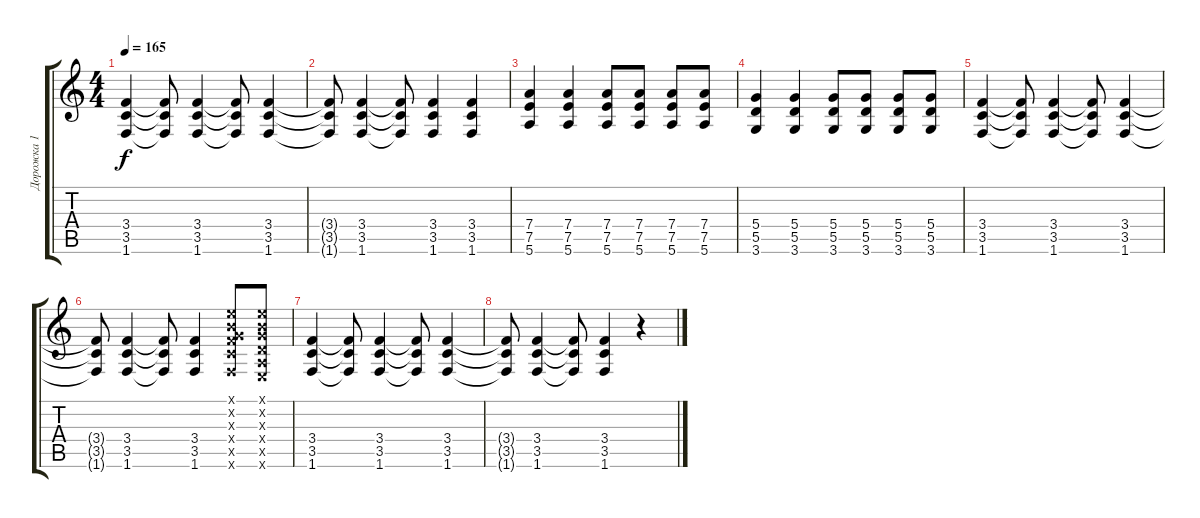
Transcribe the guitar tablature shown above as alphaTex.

\track ("Дорожка 1" "Дорожка 1") {instrument distortionguitar}
\staff {score tabs}
\tuning (E4 B3 G3 D3 A2 E2) {hide}
\ts (4 4)
\tempo 165
\clef g2
\ks c
(3.4 3.5 1.6).4{dy f} (3.4{t} 3.5{t} 1.6{t}).8 (3.4 3.5 1.6).4 (3.4{t} 3.5{t} 1.6{t}).8 (3.4 3.5 1.6).4 |
(3.4{t} 3.5{t} 1.6{t}).8 (3.4 3.5 1.6).4 (3.4{t} 3.5{t} 1.6{t}).8 (3.4 3.5 1.6).4 (3.4 3.5 1.6).4 |
(7.4 7.5 5.6).4 (7.4 7.5 5.6).4 (7.4 7.5 5.6).8 (7.4 7.5 5.6).8 (7.4 7.5 5.6).8 (7.4 7.5 5.6).8 |
(5.4 5.5 3.6).4 (5.4 5.5 3.6).4 (5.4 5.5 3.6).8 (5.4 5.5 3.6).8 (5.4 5.5 3.6).8 (5.4 5.5 3.6).8 |
(3.4 3.5 1.6).4 (3.4{t} 3.5{t} 1.6{t}).8 (3.4 3.5 1.6).4 (3.4{t} 3.5{t} 1.6{t}).8 (3.4 3.5 1.6).4 |
(3.4{t} 3.5{t} 1.6{t}).8 (3.4 3.5 1.6).4 (3.4{t} 3.5{t} 1.6{t}).8 (3.4 3.5 1.6).4 (0.1{x} 0.2{x} 0.3{x} 3.4{x} 3.5{x} 1.6{x}).8 (0.1{x} 0.2{x} 0.3{x} 0.4{x} 0.5{x} 0.6{x}).8 |
(3.4 3.5 1.6).4 (3.4{t} 3.5{t} 1.6{t}).8 (3.4 3.5 1.6).4 (3.4{t} 3.5{t} 1.6{t}).8 (3.4 3.5 1.6).4 |
(3.4{t} 3.5{t} 1.6{t}).8 (3.4 3.5 1.6).4 (3.4{t} 3.5{t} 1.6{t}).8 (3.4 3.5 1.6).4 r.4
